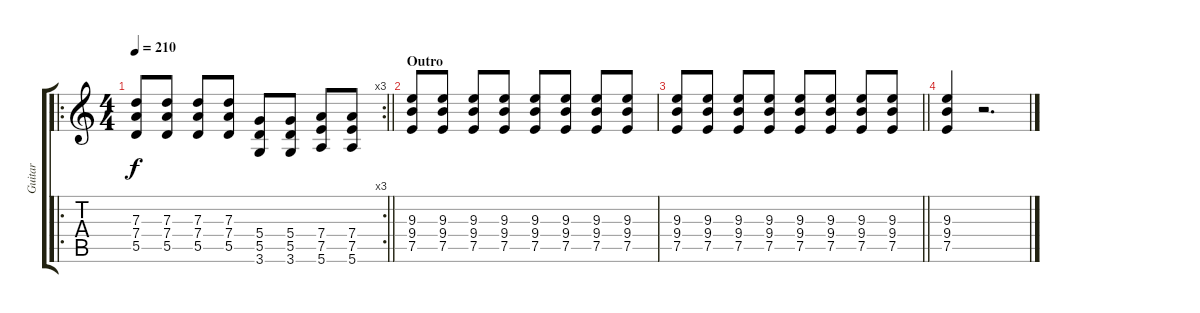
\track ("Guitar" "Guitar") {instrument overdrivenguitar}
\staff {score tabs}
\tuning (E4 B3 G3 D3 A2 E2) {hide}
\ro
\rc 3
\ts (4 4)
\tempo 210
\clef g2
\barLineRight lightlight
\ks c
(7.3 7.4 5.5).8{dy f} (7.3 7.4 5.5).8 (7.3 7.4 5.5).8 (7.3 7.4 5.5).8 (5.4 5.5 3.6).8 (5.4 5.5 3.6).8 (7.4 7.5 5.6).8 (7.4 7.5 5.6).8 |
\section ("" "Outro")
(9.3 9.4 7.5).8 (9.3 9.4 7.5).8 (9.3 9.4 7.5).8 (9.3 9.4 7.5).8 (9.3 9.4 7.5).8 (9.3 9.4 7.5).8 (9.3 9.4 7.5).8 (9.3 9.4 7.5).8 |
\barLineRight lightlight
(9.3 9.4 7.5).8 (9.3 9.4 7.5).8 (9.3 9.4 7.5).8 (9.3 9.4 7.5).8 (9.3 9.4 7.5).8 (9.3 9.4 7.5).8 (9.3 9.4 7.5).8 (9.3 9.4 7.5).8 |
(9.3 9.4 7.5).4 r.2{d}
